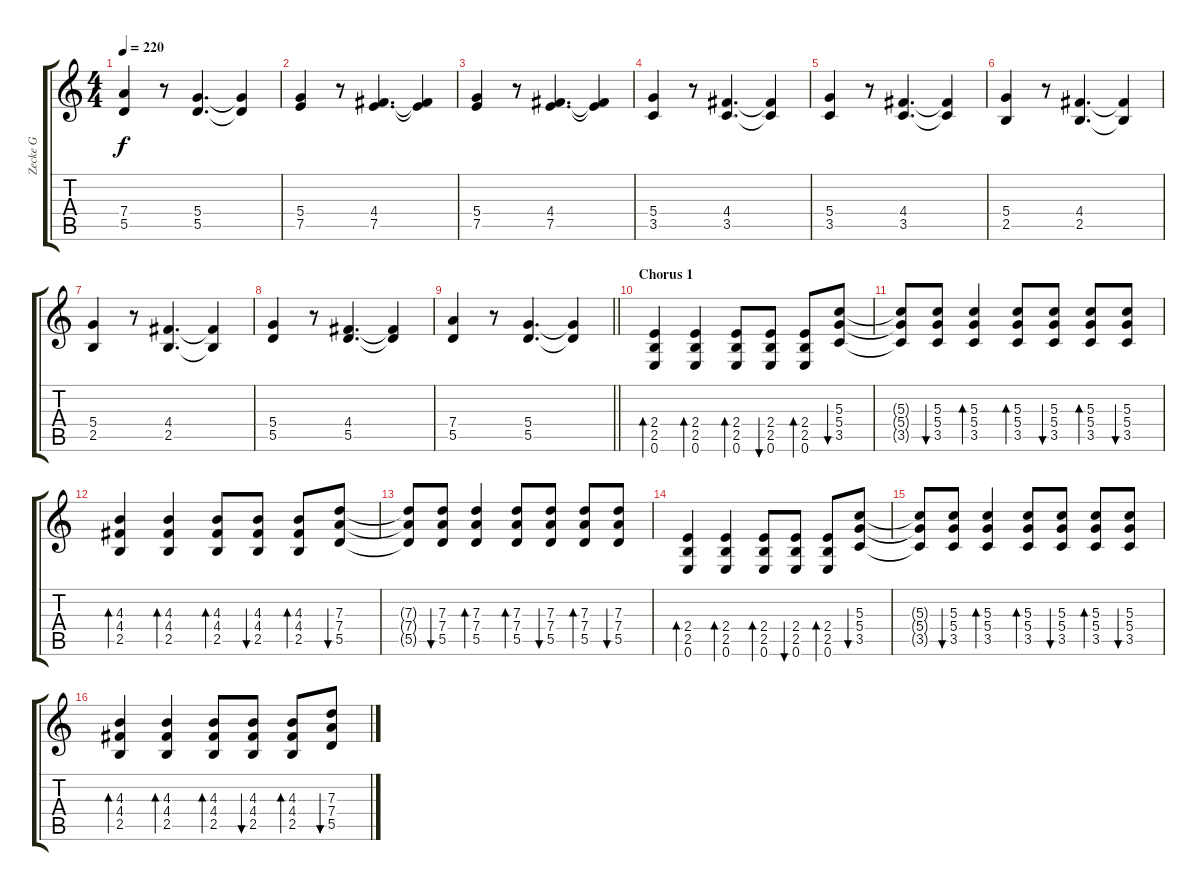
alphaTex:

\track ("Zecke G" "Zecke G") {instrument distortionguitar}
\staff {score tabs}
\tuning (E4 B3 G3 D3 A2 E2) {hide}
\ts (4 4)
\tempo 220
\clef g2
\ks c
(7.4 5.5).4{dy f} r.8 (5.4 5.5).4{d} (5.4{t} 5.5{t}).4 |
(5.4 7.5).4 r.8 (4.4 7.5).4{d} (4.4{t} 7.5{t}).4 |
(5.4 7.5).4 r.8 (4.4 7.5).4{d} (4.4{t} 7.5{t}).4 |
(5.4 3.5).4 r.8 (4.4 3.5).4{d} (4.4{t} 3.5{t}).4 |
(5.4 3.5).4 r.8 (4.4 3.5).4{d} (4.4{t} 3.5{t}).4 |
(5.4 2.5).4 r.8 (4.4 2.5).4{d} (4.4{t} 2.5{t}).4 |
(5.4 2.5).4 r.8 (4.4 2.5).4{d} (4.4{t} 2.5{t}).4 |
(5.4 5.5).4 r.8 (4.4 5.5).4{d} (4.4{t} 5.5{t}).4 |
\barLineRight lightlight
(7.4 5.5).4 r.8 (5.4 5.5).4{d} (5.4{t} 5.5{t}).4 |
\section ("" "Chorus 1")
(2.4 2.5 0.6).4{bd 60} (2.4 2.5 0.6).4{bd 60} (2.4 2.5 0.6).8{bd 60} (2.4 2.5 0.6).8{bu 60} (2.4 2.5 0.6).8{bd 60} (5.3 5.4 3.5).8{bu 60} |
(5.3{t} 5.4{t} 3.5{t}).8 (5.3 5.4 3.5).8{bu 60} (5.3 5.4 3.5).4{bd 60} (5.3 5.4 3.5).8{bd 60} (5.3 5.4 3.5).8{bu 60} (5.3 5.4 3.5).8{bd 60} (5.3 5.4 3.5).8{bu 60} |
(4.3 4.4 2.5).4{bd 60} (4.3 4.4 2.5).4{bd 60} (4.3 4.4 2.5).8{bd 60} (4.3 4.4 2.5).8{bu 60} (4.3 4.4 2.5).8{bd 60} (7.3 7.4 5.5).8{bu 60} |
(7.3{t} 7.4{t} 5.5{t}).8 (7.3 7.4 5.5).8{bu 60} (7.3 7.4 5.5).4{bd 60} (7.3 7.4 5.5).8{bd 60} (7.3 7.4 5.5).8{bu 60} (7.3 7.4 5.5).8{bd 120} (7.3 7.4 5.5).8{bu 120} |
(2.4 2.5 0.6).4{bd 60} (2.4 2.5 0.6).4{bd 60} (2.4 2.5 0.6).8{bd 60} (2.4 2.5 0.6).8{bu 60} (2.4 2.5 0.6).8{bd 60} (5.3 5.4 3.5).8{bu 60} |
(5.3{t} 5.4{t} 3.5{t}).8 (5.3 5.4 3.5).8{bu 60} (5.3 5.4 3.5).4{bd 60} (5.3 5.4 3.5).8{bd 60} (5.3 5.4 3.5).8{bu 60} (5.3 5.4 3.5).8{bd 60} (5.3 5.4 3.5).8{bu 60} |
(4.3 4.4 2.5).4{bd 60} (4.3 4.4 2.5).4{bd 60} (4.3 4.4 2.5).8{bd 60} (4.3 4.4 2.5).8{bu 60} (4.3 4.4 2.5).8{bd 60} (7.3 7.4 5.5).8{bu 60}
